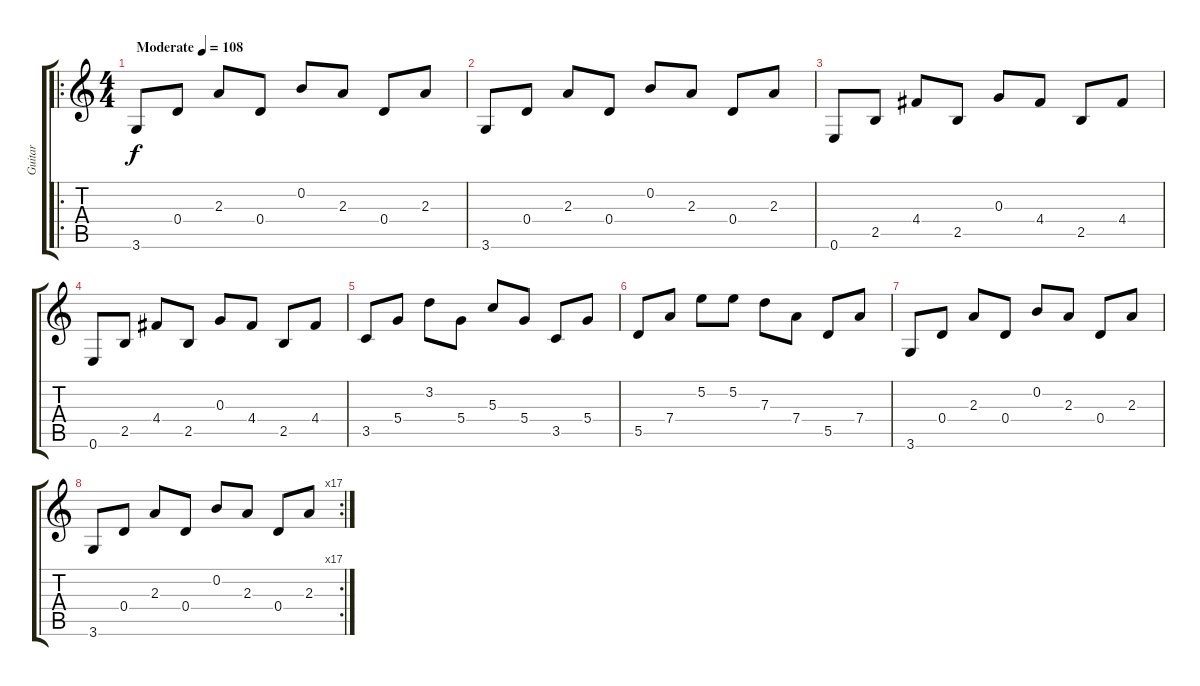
\track ("Guitar" "Guitar") {instrument electricguitarmuted}
\staff {score tabs}
\tuning (E4 B3 G3 D3 A2 E2) {hide}
\ro
\ts (4 4)
\tempo (108 "Moderate")
\clef g2
\ks c
3.6.8{txt "" dy f instrument electricguitarmuted} 0.4.8 2.3.8 0.4.8 0.2.8 2.3.8 0.4.8 2.3.8 |
3.6.8{txt ""} 0.4.8 2.3.8 0.4.8 0.2.8 2.3.8 0.4.8 2.3.8 |
0.6.8 2.5.8{txt ""} 4.4.8 2.5.8 0.3.8 4.4.8 2.5.8 4.4.8 |
0.6.8 2.5.8 4.4.8 2.5.8 0.3.8 4.4.8 2.5.8 4.4.8 |
3.5.8 5.4.8 3.2.8 5.4.8 5.3.8 5.4.8 3.5.8 5.4.8 |
5.5.8 7.4.8 5.2.8 5.2.8 7.3.8 7.4.8 5.5.8 7.4.8 |
3.6.8 0.4.8 2.3.8 0.4.8 0.2.8 2.3.8 0.4.8 2.3.8 |
\rc 17
3.6.8 0.4.8 2.3.8 0.4.8 0.2.8 2.3.8 0.4.8 2.3.8
